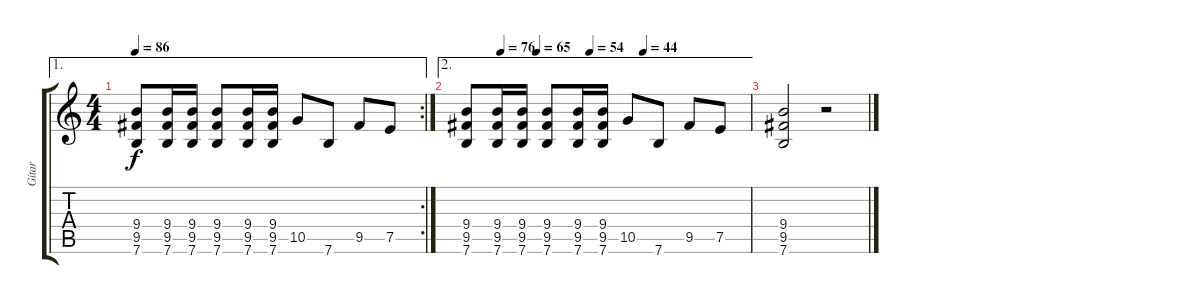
\track ("Gitar" "Gitar") {instrument distortionguitar}
\staff {score tabs}
\tuning (E4 B3 G3 D3 A2 E2) {hide}
\ae 1
\rc 2
\ts (4 4)
\tempo 86
\clef g2
\ks c
(9.4 9.5 7.6).8{dy f} (9.4 9.5 7.6).16 (9.4 9.5 7.6).16 (9.4 9.5 7.6).8 (9.4 9.5 7.6).16 (9.4 9.5 7.6).16 10.5.8 7.6.8 9.5.8 7.5.8 |
\ae 2
\tempo (76 0.125)
\tempo (65 0.25)
\tempo (54 0.4375)
\tempo (44 0.625)
(9.4 9.5 7.6).8 (9.4 9.5 7.6).16 (9.4 9.5 7.6).16 (9.4 9.5 7.6).8 (9.4 9.5 7.6).16 (9.4 9.5 7.6).16 10.5.8 7.6.8 9.5.8 7.5.8 |
(9.4 9.5 7.6).2 r.2
